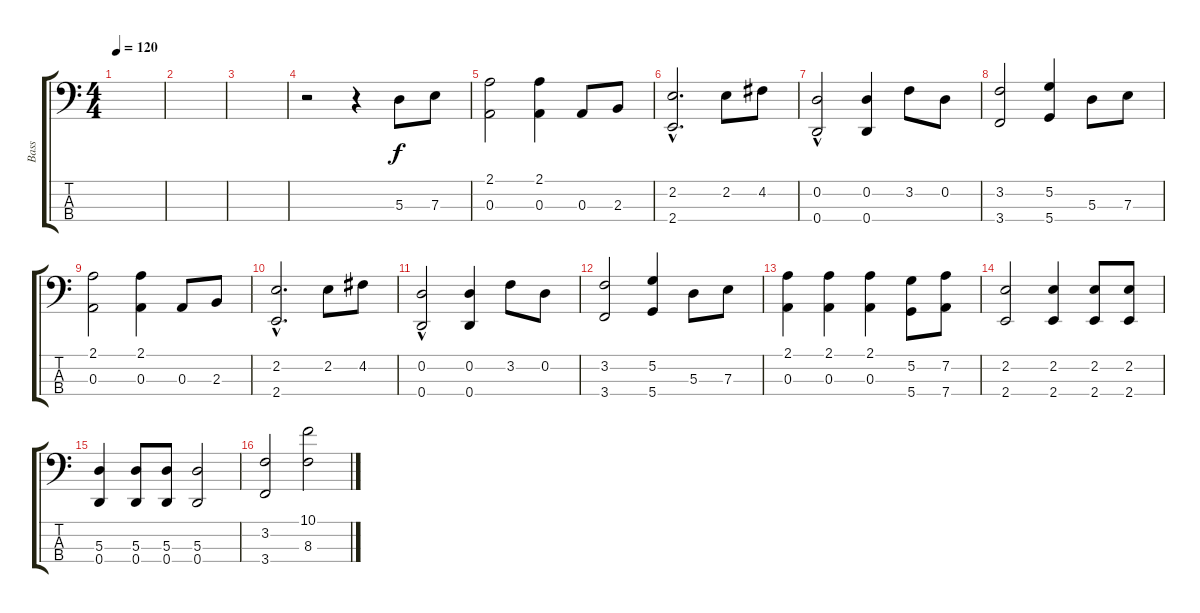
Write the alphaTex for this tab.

\track ("Bass" "Bass") {instrument electricbasspick}
\staff {score tabs}
\tuning (G2 D2 A1 D1) {hide}
\ts (4 4)
\tempo 120
\clef f4
\ks c
|
|
|
r.2 r.4 5.3.8 7.3.8 |
(2.1 0.3).2 (2.1 0.3).4 0.3.8 2.3.8 |
(2.2{hac} 2.4{hac}).2{d} 2.2.8 4.2.8 |
(0.2{hac} 0.4).2 (0.2 0.4).4 3.2.8 0.2.8 |
(3.2 3.4).2 (5.2 5.4).4 5.3.8 7.3.8 |
(2.1 0.3).2 (2.1 0.3).4 0.3.8 2.3.8 |
(2.2{hac} 2.4{hac}).2{d} 2.2.8 4.2.8 |
(0.2{hac} 0.4).2 (0.2 0.4).4 3.2.8 0.2.8 |
(3.2 3.4).2 (5.2 5.4).4 5.3.8 7.3.8 |
(2.1 0.3).4 (2.1 0.3).4 (2.1 0.3).4 (5.2 5.4).8 (7.2 7.4).8 |
(2.2 2.4).2 (2.2 2.4).4 (2.2 2.4).8 (2.2 2.4).8 |
(5.3 0.4).4 (5.3 0.4).8 (5.3 0.4).8 (5.3 0.4).2 |
(3.2 3.4).2 (10.1 8.3).2
